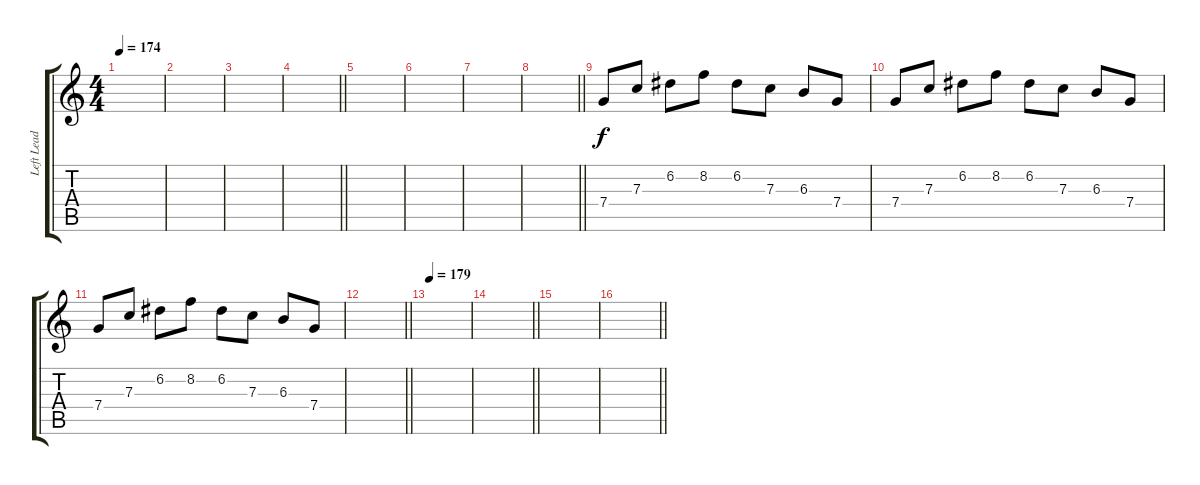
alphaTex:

\track ("Left Lead 2" "Left Lead ") {instrument distortionguitar}
\staff {score tabs}
\tuning (D4 A3 F3 C3 G2 C2) {hide}
\ts (4 4)
\tempo 174
\clef g2
\ks c
|
|
|
\barLineRight lightlight
|
\section ("" "")
|
|
|
\barLineRight lightlight
|
\section ("" "")
7.4.8 7.3.8 6.2.8 8.2.8 6.2.8 7.3.8 6.3.8 7.4.8 |
7.4.8 7.3.8 6.2.8 8.2.8 6.2.8 7.3.8 6.3.8 7.4.8 |
7.4.8 7.3.8 6.2.8 8.2.8 6.2.8 7.3.8 6.3.8 7.4.8 |
\barLineRight lightlight
|
\section ("" "")
\tempo 179
|
\barLineRight lightlight
|
|
\barLineRight lightlight
